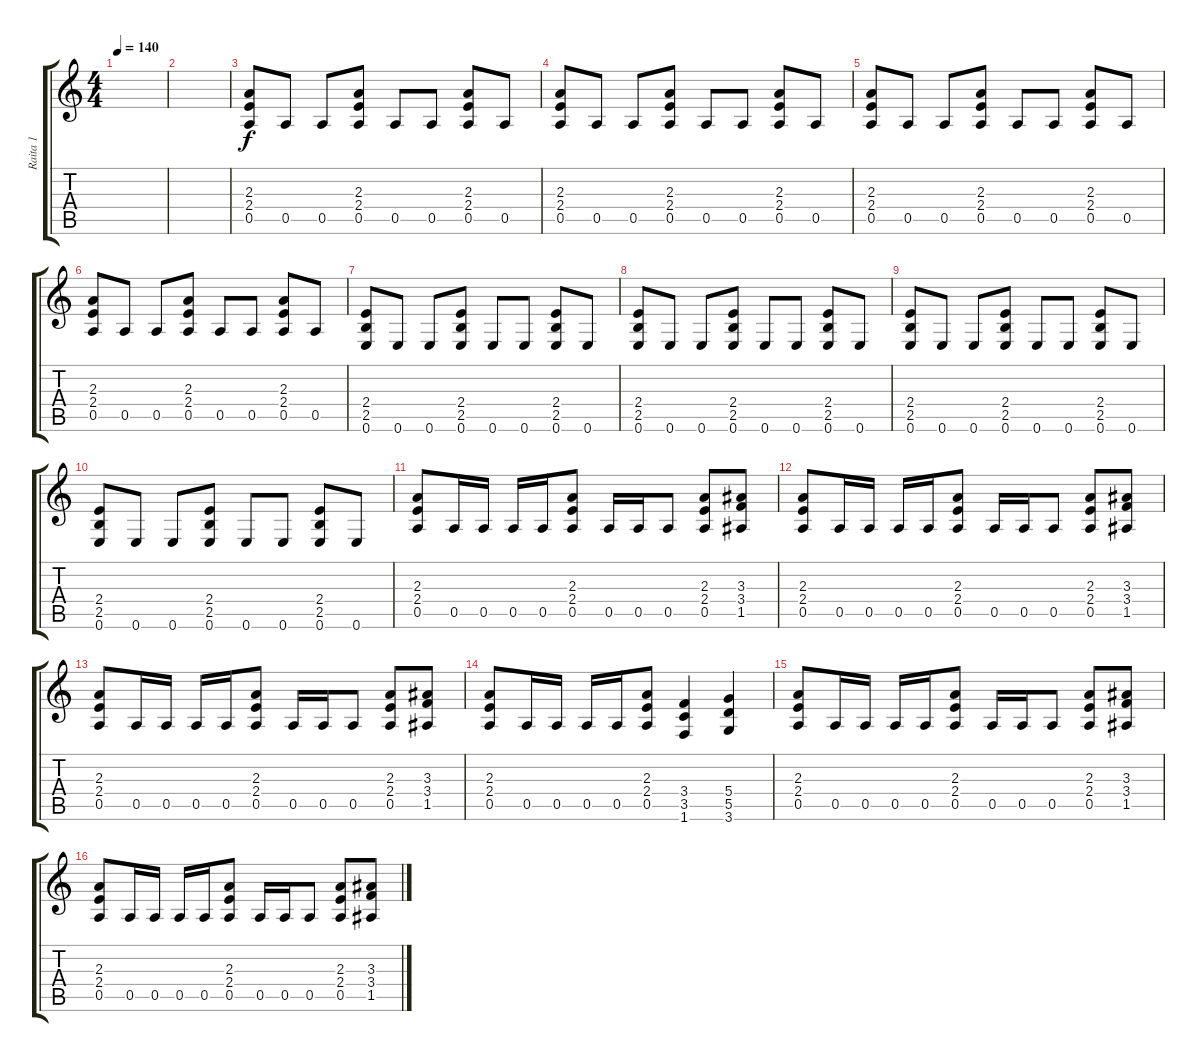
\track ("Raita 1" "Raita 1") {instrument distortionguitar}
\staff {score tabs}
\tuning (E4 B3 G3 D3 A2 E2) {hide}
\ts (4 4)
\tempo 140
\clef g2
\ks c
|
|
(2.3 2.4 0.5).8 0.5.8 0.5.8 (2.3 2.4 0.5).8 0.5.8 0.5.8 (2.3 2.4 0.5).8 0.5.8 |
(2.3 2.4 0.5).8 0.5.8 0.5.8 (2.3 2.4 0.5).8 0.5.8 0.5.8 (2.3 2.4 0.5).8 0.5.8 |
(2.3 2.4 0.5).8 0.5.8 0.5.8 (2.3 2.4 0.5).8 0.5.8 0.5.8 (2.3 2.4 0.5).8 0.5.8 |
(2.3 2.4 0.5).8 0.5.8 0.5.8 (2.3 2.4 0.5).8 0.5.8 0.5.8 (2.3 2.4 0.5).8 0.5.8 |
(2.4 2.5 0.6).8 0.6.8 0.6.8 (2.4 2.5 0.6).8 0.6.8 0.6.8 (2.4 2.5 0.6).8 0.6.8 |
(2.4 2.5 0.6).8 0.6.8 0.6.8 (2.4 2.5 0.6).8 0.6.8 0.6.8 (2.4 2.5 0.6).8 0.6.8 |
(2.4 2.5 0.6).8 0.6.8 0.6.8 (2.4 2.5 0.6).8 0.6.8 0.6.8 (2.4 2.5 0.6).8 0.6.8 |
(2.4 2.5 0.6).8 0.6.8 0.6.8 (2.4 2.5 0.6).8 0.6.8 0.6.8 (2.4 2.5 0.6).8 0.6.8 |
(2.3 2.4 0.5).8 0.5.16 0.5.16 0.5.16 0.5.16 (2.3 2.4 0.5).8 0.5.16 0.5.16 0.5.8 (2.3 2.4 0.5).8 (3.3 3.4 1.5).8 |
(2.3 2.4 0.5).8 0.5.16 0.5.16 0.5.16 0.5.16 (2.3 2.4 0.5).8 0.5.16 0.5.16 0.5.8 (2.3 2.4 0.5).8 (3.3 3.4 1.5).8 |
(2.3 2.4 0.5).8 0.5.16 0.5.16 0.5.16 0.5.16 (2.3 2.4 0.5).8 0.5.16 0.5.16 0.5.8 (2.3 2.4 0.5).8 (3.3 3.4 1.5).8 |
(2.3 2.4 0.5).8 0.5.16 0.5.16 0.5.16 0.5.16 (2.3 2.4 0.5).8 (3.4 3.5 1.6).4 (5.4 5.5 3.6).4 |
(2.3 2.4 0.5).8 0.5.16 0.5.16 0.5.16 0.5.16 (2.3 2.4 0.5).8 0.5.16 0.5.16 0.5.8 (2.3 2.4 0.5).8 (3.3 3.4 1.5).8 |
(2.3 2.4 0.5).8 0.5.16 0.5.16 0.5.16 0.5.16 (2.3 2.4 0.5).8 0.5.16 0.5.16 0.5.8 (2.3 2.4 0.5).8 (3.3 3.4 1.5).8
